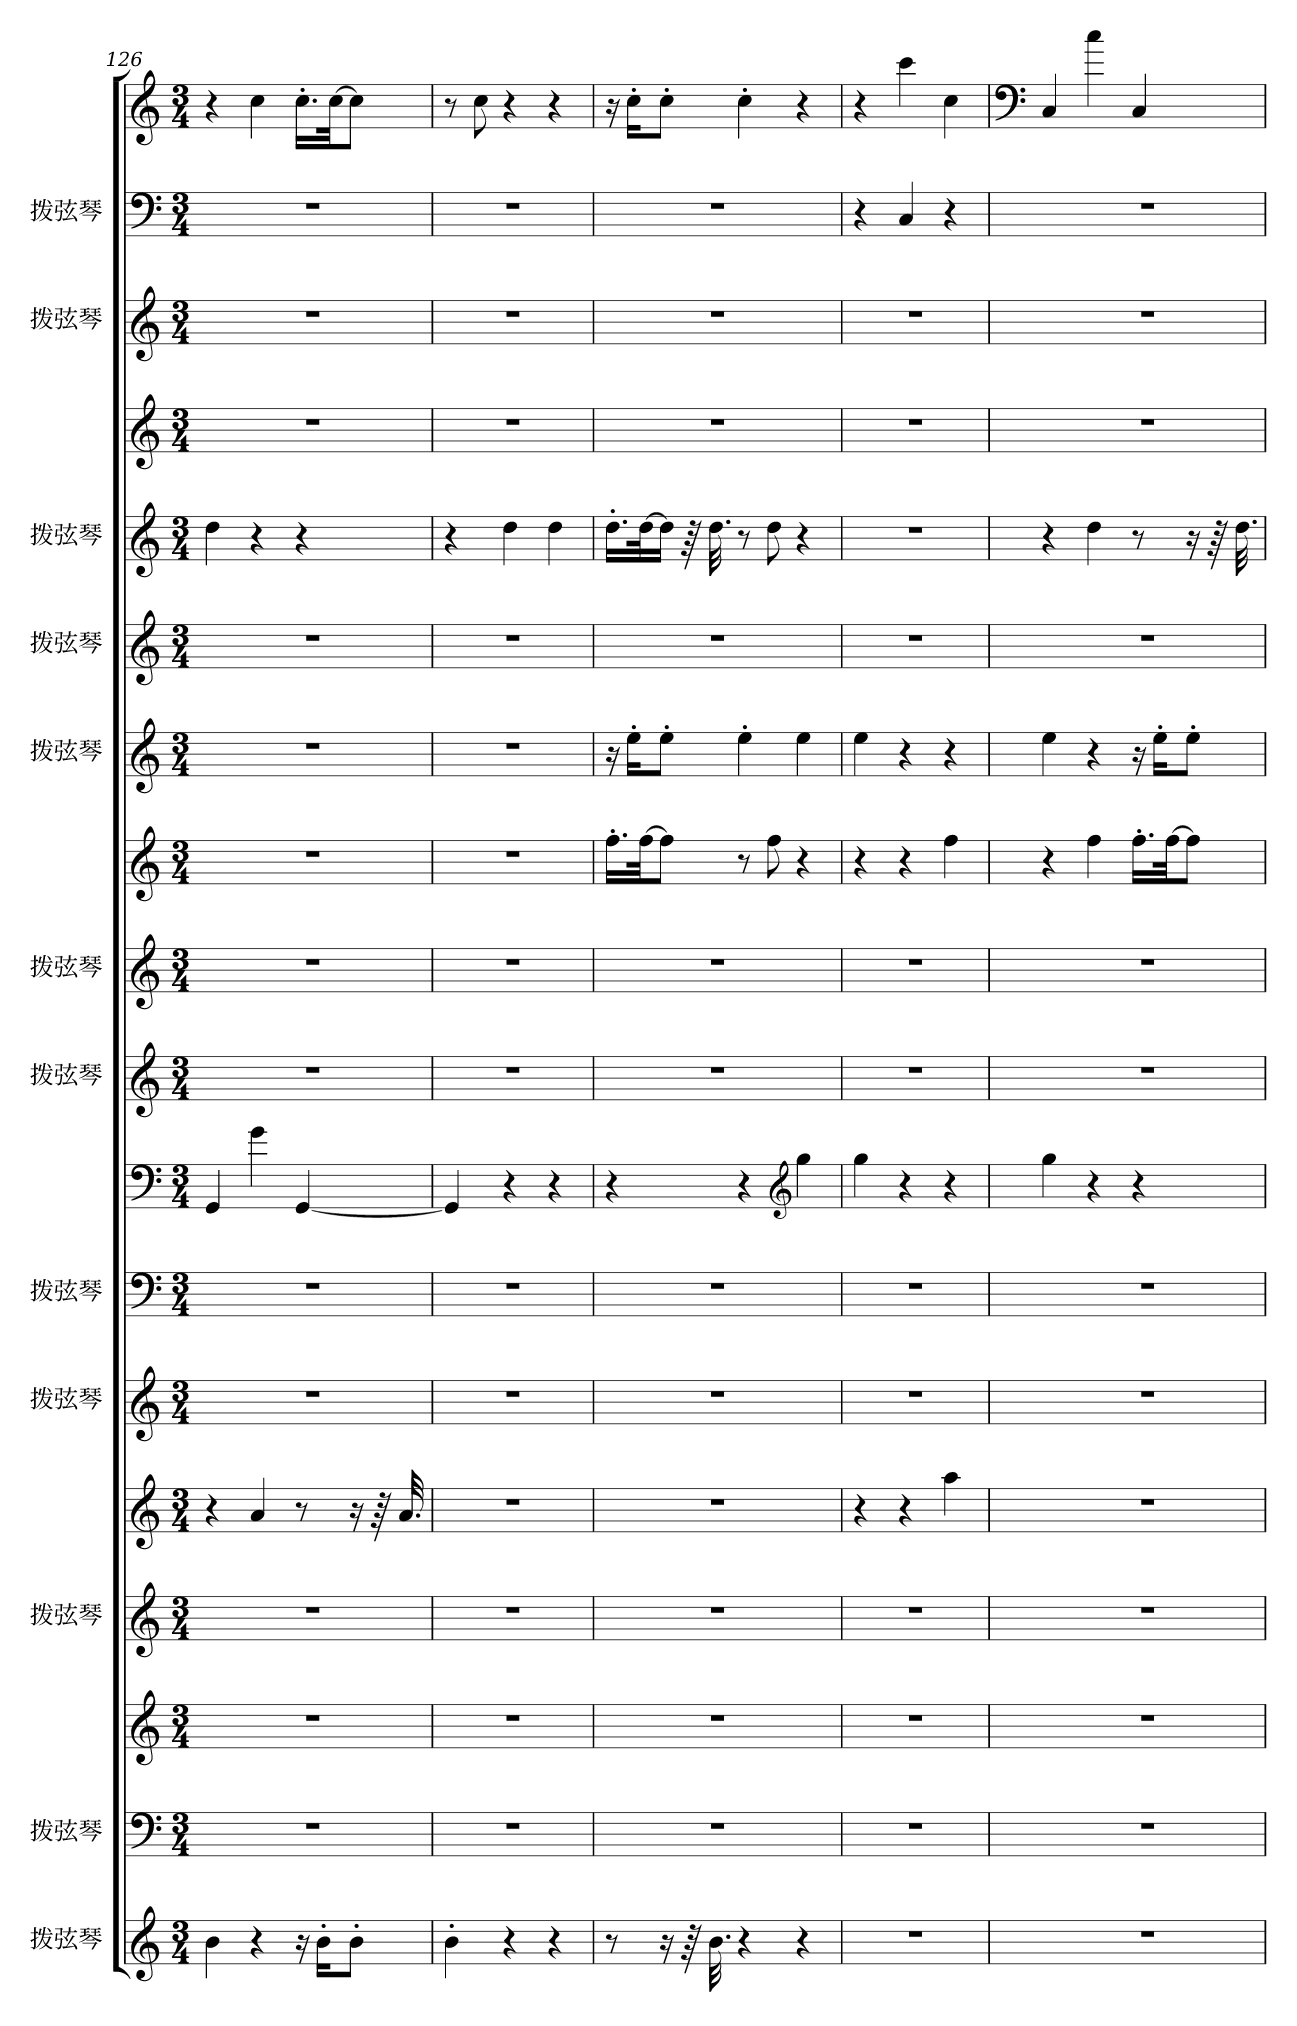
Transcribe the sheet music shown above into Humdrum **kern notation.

**kern	**kern	**kern	**kern	**kern	**kern	**kern	**kern	**kern	**kern	**kern	**kern	**kern	**kern	**kern	**kern	**kern	**kern
*part12	*part11	*part11	*part10	*part10	*part9	*part8	*part8	*part7	*part6	*part6	*part5	*part4	*part3	*part3	*part2	*part1	*part1
*staff18	*staff17	*staff16	*staff15	*staff14	*staff13	*staff12	*staff11	*staff10	*staff9	*staff8	*staff7	*staff6	*staff5	*staff4	*staff3	*staff2	*staff1
*I"拨弦琴	*I"拨弦琴	*	*I"拨弦琴	*	*I"拨弦琴	*I"拨弦琴	*	*I"拨弦琴	*I"拨弦琴	*	*I"拨弦琴	*I"拨弦琴	*I"拨弦琴	*	*I"拨弦琴	*I"拨弦琴	*
*clefG2	*clefF4	*clefG2	*clefG2	*clefG2	*clefG2	*clefF4	*clefF4	*clefG2	*clefG2	*clefG2	*clefG2	*clefG2	*clefG2	*clefG2	*clefG2	*clefF4	*clefG2
*k[]	*k[]	*k[]	*k[]	*k[]	*k[]	*k[]	*k[]	*k[]	*k[]	*k[]	*k[]	*k[]	*k[]	*k[]	*k[]	*k[]	*k[]
*M3/4	*M3/4	*M3/4	*M3/4	*M3/4	*M3/4	*M3/4	*M3/4	*M3/4	*M3/4	*M3/4	*M3/4	*M3/4	*M3/4	*M3/4	*M3/4	*M3/4	*M3/4
=126	=126	=126	=126	=126	=126	=126	=126	=126	=126	=126	=126	=126	=126	=126	=126	=126	=126
4b\	2.r	2.r	2.r	4r	2.r	2.r	4GG/	2.r	2.r	2.r	2.r	2.r	4dd\	2.r	2.r	2.r	4r
4r	.	.	.	4a/	.	.	4g\	.	.	.	.	.	4r	.	.	.	4cc\
16r	.	.	.	8r	.	.	[4GG/	.	.	.	.	.	4r	.	.	.	16.cc'\LL
16b'\KL	.	.	.	.	.	.	.	.	.	.	.	.	.	.	.	.	.
.	.	.	.	.	.	.	.	.	.	.	.	.	.	.	.	.	[32cc\JK
8b'\J	.	.	.	16r	.	.	.	.	.	.	.	.	.	.	.	.	8cc\J]
.	.	.	.	64r	.	.	.	.	.	.	.	.	.	.	.	.	.
.	.	.	.	32.a/	.	.	.	.	.	.	.	.	.	.	.	.	.
=127	=127	=127	=127	=127	=127	=127	=127	=127	=127	=127	=127	=127	=127	=127	=127	=127	=127
4b'\	2.r	2.r	2.r	2.r	2.r	2.r	4GG/]	2.r	2.r	2.r	2.r	2.r	4r	2.r	2.r	2.r	8r
.	.	.	.	.	.	.	.	.	.	.	.	.	.	.	.	.	8cc\
4r	.	.	.	.	.	.	4r	.	.	.	.	.	4dd\	.	.	.	4r
4r	.	.	.	.	.	.	4r	.	.	.	.	.	4dd\	.	.	.	4r
=128	=128	=128	=128	=128	=128	=128	=128	=128	=128	=128	=128	=128	=128	=128	=128	=128	=128
8r	2.r	2.r	2.r	2.r	2.r	2.r	4r	2.r	2.r	16.ff'\LL	16r	2.r	16.dd'\LL	2.r	2.r	2.r	16r
.	.	.	.	.	.	.	.	.	.	.	16ee'\KL	.	.	.	.	.	16cc'\KL
.	.	.	.	.	.	.	.	.	.	[32ff\JK	.	.	[32dd\K	.	.	.	.
16r	.	.	.	.	.	.	.	.	.	8ff\J]	8ee'\J	.	16dd\JJ]	.	.	.	8cc'\J
64r	.	.	.	.	.	.	.	.	.	.	.	.	64r	.	.	.	.
32.b\	.	.	.	.	.	.	.	.	.	.	.	.	32.dd\	.	.	.	.
4r	.	.	.	.	.	.	4r	.	.	8r	4ee'\	.	8r	.	.	.	4cc'\
.	.	.	.	.	.	.	.	.	.	8ff\	.	.	8dd\	.	.	.	.
*	*	*	*	*	*	*	*clefG2	*	*	*	*	*	*	*	*	*	*
4r	.	.	.	.	.	.	4gg\	.	.	4r	4ee\	.	4r	.	.	.	4r
=129	=129	=129	=129	=129	=129	=129	=129	=129	=129	=129	=129	=129	=129	=129	=129	=129	=129
2.r	2.r	2.r	2.r	4r	2.r	2.r	4gg\	2.r	2.r	4r	4ee\	2.r	2.r	2.r	2.r	4r	4r
.	.	.	.	4r	.	.	4r	.	.	4r	4r	.	.	.	.	4C/	4ccc\
.	.	.	.	4aa\	.	.	4r	.	.	4ff\	4r	.	.	.	.	4r	4cc\
!!LO:PB:g=z
=130	=130	=130	=130	=130	=130	=130	=130	=130	=130	=130	=130	=130	=130	=130	=130	=130	=130
*	*	*	*	*	*	*	*	*	*	*	*	*	*	*	*	*	*clefF4
2.r	2.r	2.r	2.r	2.r	2.r	2.r	4gg\	2.r	2.r	4r	4ee\	2.r	4r	2.r	2.r	2.r	4C/
.	.	.	.	.	.	.	4r	.	.	4ff\	4r	.	4dd\	.	.	.	4cc\
.	.	.	.	.	.	.	4r	.	.	16.ff'\LL	16r	.	8r	.	.	.	4C/
.	.	.	.	.	.	.	.	.	.	.	16ee'\KL	.	.	.	.	.	.
.	.	.	.	.	.	.	.	.	.	[32ff\JK	.	.	.	.	.	.	.
.	.	.	.	.	.	.	.	.	.	8ff\J]	8ee'\J	.	16r	.	.	.	.
.	.	.	.	.	.	.	.	.	.	.	.	.	64r	.	.	.	.
.	.	.	.	.	.	.	.	.	.	.	.	.	32.dd\	.	.	.	.
=	=	=	=	=	=	=	=	=	=	=	=	=	=	=	=	=	=
*-	*-	*-	*-	*-	*-	*-	*-	*-	*-	*-	*-	*-	*-	*-	*-	*-	*-
